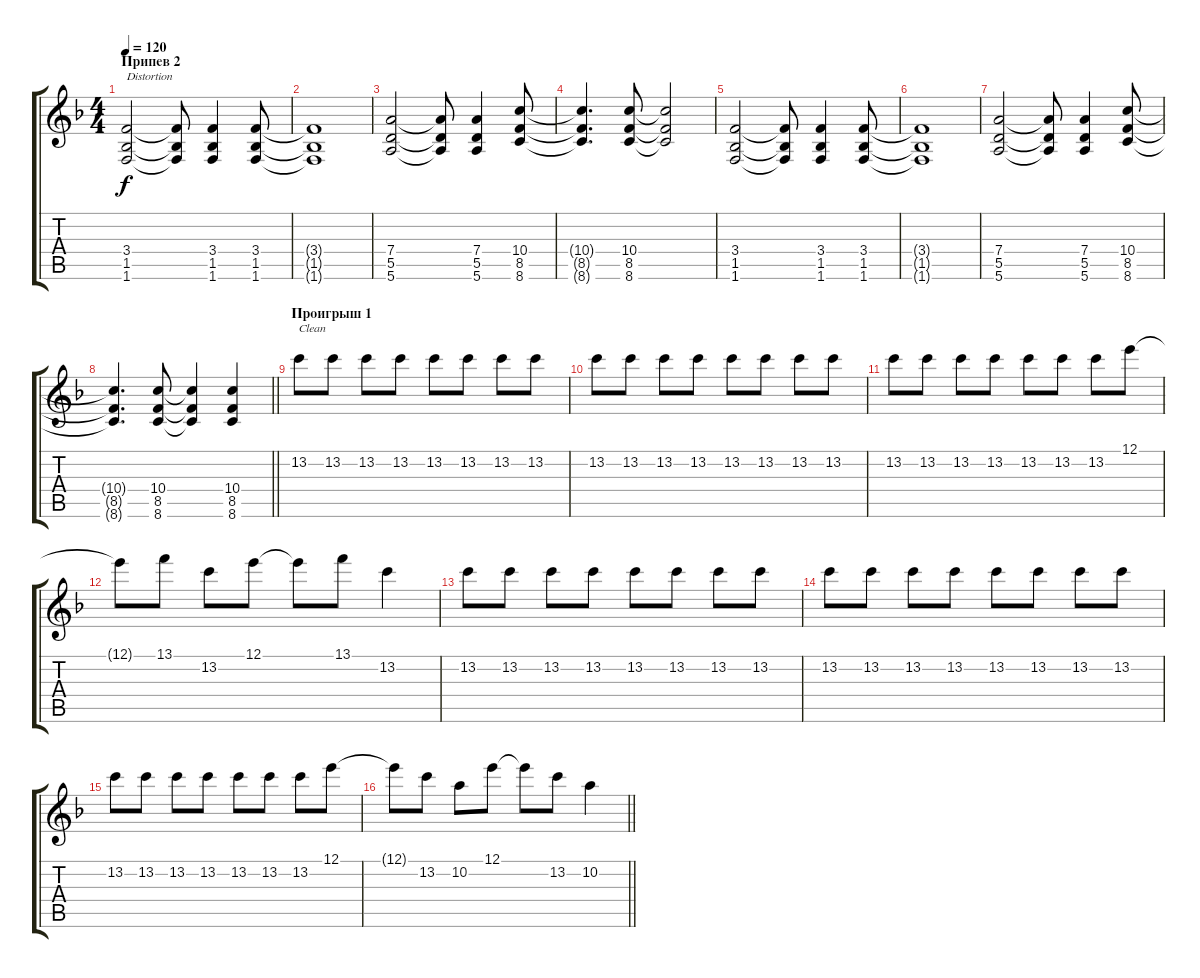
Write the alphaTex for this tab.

\track "" {instrument acousticguitarsteel}
\staff {score tabs}
\tuning (E4 B3 G3 D3 A2 E2) {hide}
\ts (4 4)
\section ("" "Припев 2")
\tempo 120
\clef g2
\ks dminor
(3.4 1.5 1.6).2{txt "Distortion" dy f} (3.4{t} 1.5{t} 1.6{t}).8 (3.4 1.5 1.6).4 (3.4 1.5 1.6).8 |
(3.4{t} 1.5{t} 1.6{t}).1 |
(7.4 5.5 5.6).2 (7.4{t} 5.5{t} 5.6{t}).8 (7.4 5.5 5.6).4 (10.4 8.5 8.6).8 |
(10.4{t} 8.5{t} 8.6{t}).4{d} (10.4 8.5 8.6).8 (10.4{t} 8.5{t} 8.6{t}).2 |
(3.4 1.5 1.6).2 (3.4{t} 1.5{t} 1.6{t}).8 (3.4 1.5 1.6).4 (3.4 1.5 1.6).8 |
(3.4{t} 1.5{t} 1.6{t}).1 |
(7.4 5.5 5.6).2 (7.4{t} 5.5{t} 5.6{t}).8 (7.4 5.5 5.6).4 (10.4 8.5 8.6).8 |
\barLineRight lightlight
(10.4{t} 8.5{t} 8.6{t}).4{d} (10.4 8.5 8.6).8 (10.4{t} 8.5{t} 8.6{t}).4 (10.4 8.5 8.6).4 |
\section ("" "Проигрыш 1")
13.2.8{txt "Clean"} 13.2.8 13.2.8 13.2.8 13.2.8 13.2.8 13.2.8 13.2.8 |
13.2.8 13.2.8 13.2.8 13.2.8 13.2.8 13.2.8 13.2.8 13.2.8 |
13.2.8 13.2.8 13.2.8 13.2.8 13.2.8 13.2.8 13.2.8 12.1.8 |
12.1{t}.8 13.1.8 13.2.8 12.1.8 12.1{t}.8 13.1.8 13.2.4 |
13.2.8 13.2.8 13.2.8 13.2.8 13.2.8 13.2.8 13.2.8 13.2.8 |
13.2.8 13.2.8 13.2.8 13.2.8 13.2.8 13.2.8 13.2.8 13.2.8 |
13.2.8 13.2.8 13.2.8 13.2.8 13.2.8 13.2.8 13.2.8 12.1.8 |
\barLineRight lightlight
12.1{t}.8 13.2.8 10.2.8 12.1.8 12.1{t}.8 13.2.8 10.2.4
